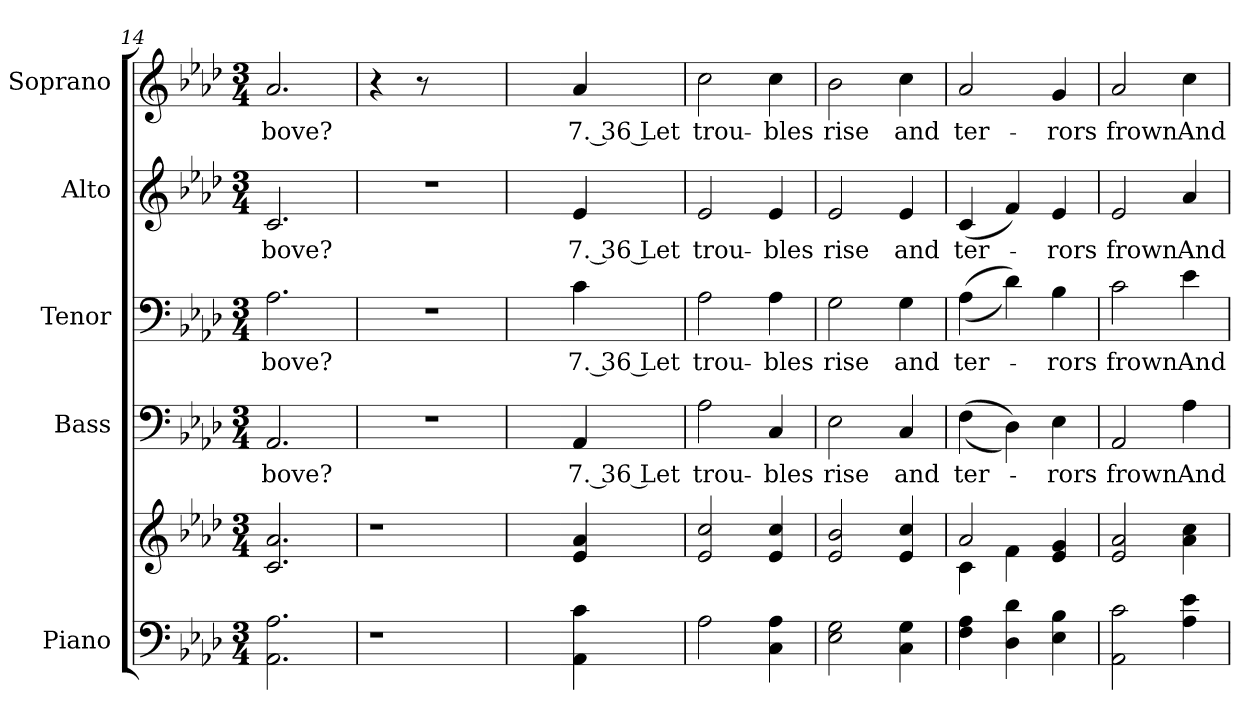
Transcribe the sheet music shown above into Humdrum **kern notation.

**kern	**kern	**kern	**text	**kern	**text	**kern	**text	**kern	**text
*part5	*part5	*part4	*part4	*part3	*part3	*part2	*part2	*part1	*part1
*staff6	*staff5	*staff4	*staff4	*staff3	*staff3	*staff2	*staff2	*staff1	*staff1
*I"Piano	*	*I"Bass	*	*I"Tenor	*	*I"Alto	*	*I"Soprano	*
*I'Pno.	*	*I'B.	*	*I'T.	*	*I'A.	*	*I'S.	*
*clefF4	*clefG2	*clefF4	*	*clefF4	*	*clefG2	*	*clefG2	*
*k[b-e-a-d-]	*k[b-e-a-d-]	*k[b-e-a-d-]	*	*k[b-e-a-d-]	*	*k[b-e-a-d-]	*	*k[b-e-a-d-]	*
*A-:	*A-:	*A-:	*	*A-:	*	*A-:	*	*A-:	*
*M3/4	*M3/4	*M3/4	*	*M3/4	*	*M3/4	*	*M3/4	*
=14	=14	=14	=14	=14	=14	=14	=14	=14	=14
!	!	!	!LO:LY:b:color=#000000	!	!	!	!	!	!
!	!	!	!	!	!LO:LY:b:color=#000000	!	!	!	!
!	!	!	!	!	!	!	!LO:LY:b:color=#000000	!	!
!	!	!	!	!	!	!	!	!	!LO:LY:b:color=#000000
2.AA-i\ 2.A-i	2.ci/ 2.a-i	2.AA-i/	-bove?	2.A-i\	-bove?	2.ci/	-bove?	2.a-i/	-bove?
!!LO:PB:g=z
=15	=15	=15	=15	=15	=15	=15	=15	=15	=15
!LO:N:vis=1	!LO:N:vis=1	!LO:N:vis=1	!	!LO:N:vis=1	!	!LO:N:vis=1	!	!	!
4.r	4.r	2.r	.	2.r	.	2.r	.	4r	.
.	.	.	.	.	.	.	.	8r	.
4.ryy	4.ryy	.	.	.	.	.	.	4.ryy	.
=16	=16	=16	=16	=16	=16	=16	=16	=16	=16
!	!	!	!LO:LY:b:color=#000000	!	!	!	!	!	!
!	!	!	!	!	!LO:LY:b:color=#000000	!	!	!	!
!	!	!	!	!	!	!	!LO:LY:b:color=#000000	!	!
!	!	!	!	!	!	!	!	!	!LO:LY:b:color=#000000
4AA-i\ 4ci	4e-i/ 4a-i	4AA-i/	7. 36 Let	4ci\	7. 36 Let	4e-i/	7. 36 Let	4a-i/	7. 36 Let
=17	=17	=17	=17	=17	=17	=17	=17	=17	=17
!	!	!	!LO:LY:b:color=#000000	!	!	!	!	!	!
!	!	!	!	!	!LO:LY:b:color=#000000	!	!	!	!
!	!	!	!	!	!	!	!LO:LY:b:color=#000000	!	!
!	!	!	!	!	!	!	!	!	!LO:LY:b:color=#000000
2A-i\	2e-i/ 2cci	2A-i\	trou-	2A-i\	trou-	2e-i/	trou-	2cci\	trou-
!	!	!	!LO:LY:b:color=#000000	!	!	!	!	!	!
!	!	!	!	!	!LO:LY:b:color=#000000	!	!	!	!
!	!	!	!	!	!	!	!LO:LY:b:color=#000000	!	!
!	!	!	!	!	!	!	!	!	!LO:LY:b:color=#000000
4Ci\ 4A-i	4e-i/ 4cci	4Ci/	-bles	4A-i\	-bles	4e-i/	-bles	4cci\	-bles
=18	=18	=18	=18	=18	=18	=18	=18	=18	=18
!	!	!	!LO:LY:b:color=#000000	!	!	!	!	!	!
!	!	!	!	!	!LO:LY:b:color=#000000	!	!	!	!
!	!	!	!	!	!	!	!LO:LY:b:color=#000000	!	!
!	!	!	!	!	!	!	!	!	!LO:LY:b:color=#000000
2E-i\ 2Gi	2e-i/ 2b-i	2E-i\	rise	2Gi\	rise	2e-i/	rise	2b-i\	rise
!	!	!	!LO:LY:b:color=#000000	!	!	!	!	!	!
!	!	!	!	!	!LO:LY:b:color=#000000	!	!	!	!
!	!	!	!	!	!	!	!LO:LY:b:color=#000000	!	!
!	!	!	!	!	!	!	!	!	!LO:LY:b:color=#000000
4Ci\ 4Gi	4e-i/ 4cci	4Ci/	and	4Gi\	and	4e-i/	and	4cci\	and
!!LO:PB:g=z
=19	=19	=19	=19	=19	=19	=19	=19	=19	=19
*	*^	*	*	*	*	*	*	*	*
!	!	!	!	!LO:LY:b:color=#000000	!	!	!	!	!	!
!	!	!	!	!	!	!LO:LY:b:color=#000000	!	!	!	!
!	!	!	!	!	!	!	!	!LO:LY:b:color=#000000	!	!
!	!	!	!	!	!	!	!	!	!	!LO:LY:b:color=#000000
4Fi\ 4A-i	2a-i/	4ci\	((4Fi\	ter-	((4A-i\	ter-	(4ci/	ter-	2a-i/	ter-
4D-i\ 4d-i	.	4fi\	4D-i\))	.	4d-i\))	.	4fi/)	.	.	.
!	!	!	!	!LO:LY:b:color=#000000	!	!	!	!	!	!
!	!	!	!	!	!	!LO:LY:b:color=#000000	!	!	!	!
!	!	!	!	!	!	!	!	!LO:LY:b:color=#000000	!	!
!	!	!	!	!	!	!	!	!	!	!LO:LY:b:color=#000000
4E-i\ 4B-i	4e-i/ 4gi	4ryy	4E-i\	-rors	4B-i\	-rors	4e-i/	-rors	4gi/	-rors
*	*v	*v	*	*	*	*	*	*	*	*
=20	=20	=20	=20	=20	=20	=20	=20	=20	=20
*	*^	*	*	*	*	*	*	*	*
!	!	!	!	!LO:LY:b:color=#000000	!	!	!	!	!	!
*	*v	*v	*	*	*	*	*	*	*	*
*	*^	*	*	*	*	*	*	*	*
!	!	!	!	!	!	!LO:LY:b:color=#000000	!	!	!	!
*	*v	*v	*	*	*	*	*	*	*	*
*	*^	*	*	*	*	*	*	*	*
!	!	!	!	!	!	!	!	!LO:LY:b:color=#000000	!	!
*	*v	*v	*	*	*	*	*	*	*	*
*	*^	*	*	*	*	*	*	*	*
!	!	!	!	!	!	!	!	!	!	!LO:LY:b:color=#000000
*	*v	*v	*	*	*	*	*	*	*	*
2AA-i\ 2ci	2e-i/ 2a-i	2AA-i/	frown	2ci\	frown	2e-i/	frown	2a-i/	frown
!	!	!	!LO:LY:b:color=#000000	!	!	!	!	!	!
!	!	!	!	!	!LO:LY:b:color=#000000	!	!	!	!
!	!	!	!	!	!	!	!LO:LY:b:color=#000000	!	!
!	!	!	!	!	!	!	!	!	!LO:LY:b:color=#000000
4A-i\ 4e-i	4a-i\ 4cci	4A-i\	And	4e-i\	And	4a-i/	And	4cci\	And
=	=	=	=	=	=	=	=	=	=
*-	*-	*-	*-	*-	*-	*-	*-	*-	*-
